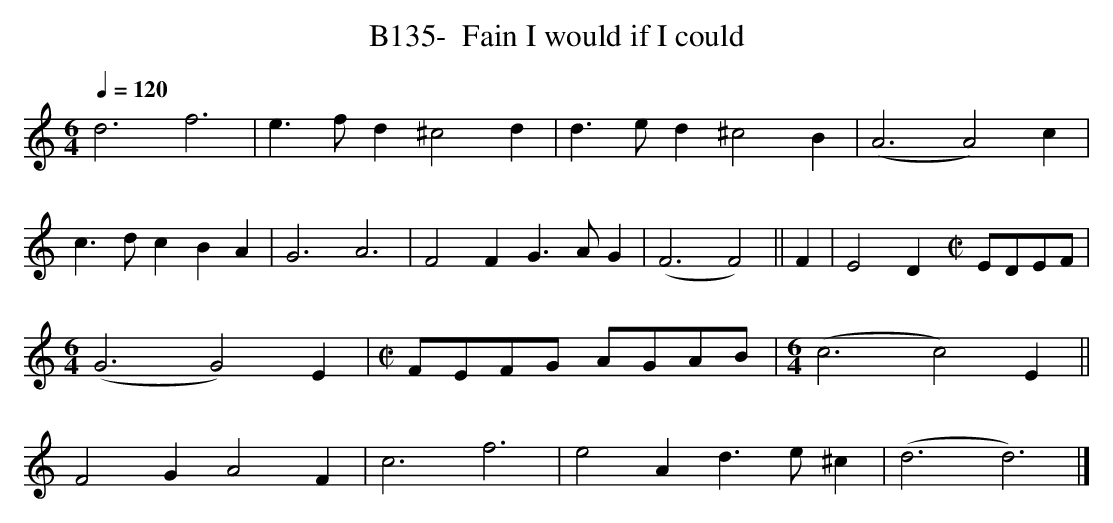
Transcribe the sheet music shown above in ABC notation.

X:1
T:B135-  Fain I would if I could
Q:1/4=120
L:1/4
M:6/4
K:Ddorian
d3f3|e3/2f/2d^c2d|d3/2e/2d^c2B|(A3A2)c|
c3/2d/2cBA|G3A3|F2FG3/2A/2G|(F3F2)||F|E2D\
M:C|
L:1/4
E/2D/2E/2F/2|\
M:6/4
L:1/4
(G3G2)E|\
M:C|
L:1/4
F/2E/2F/2G/2 A/2G/2A/2B/2|\
M:6/4
L:1/4
(c3c2)E||F2GA2F|c3f3|e2Ad3/2e/2^c|(d3d3)|]
